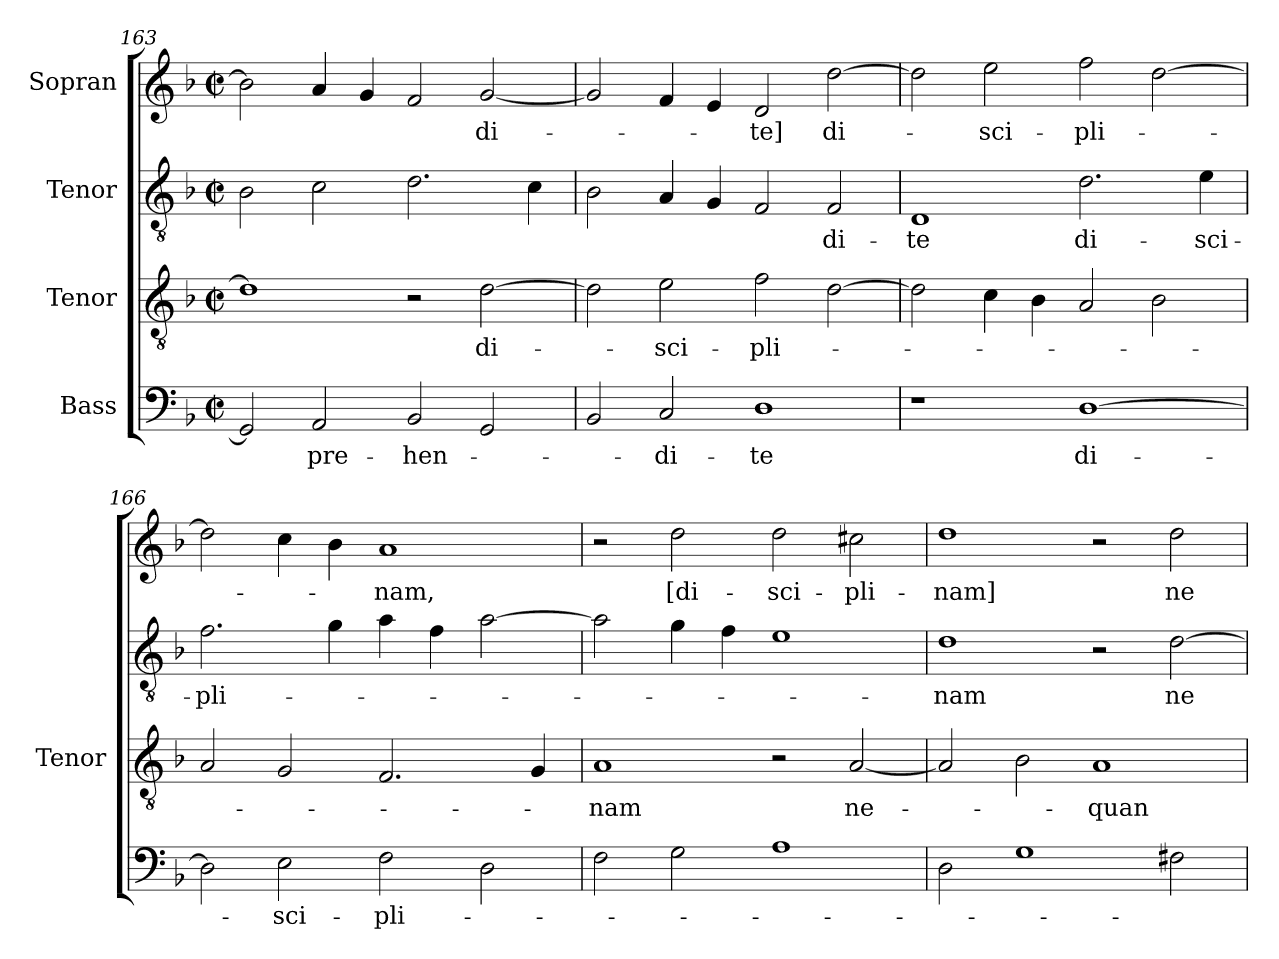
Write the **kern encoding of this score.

**kern	**text	**kern	**text	**kern	**text	**kern	**text
*part4	*part4	*part3	*part3	*part2	*part2	*part1	*part1
*staff4	*staff4	*staff3	*staff3	*staff2	*staff2	*staff1	*staff1
*I"Bass	*	*I"Tenor	*	*I"Tenor	*	*I"Sopran	*
*	*	*I'Tenor	*	*	*	*	*
*clefF4	*	*clefGv2	*	*clefGv2	*	*clefG2	*
*	*	*ITrd7c12	*	*ITrd7c12	*	*	*
*k[b-]	*	*k[b-]	*	*k[b-]	*	*k[b-]	*
*F:	*	*F:	*	*F:	*	*F:	*
*M2/2	*	*M2/2	*	*M2/2	*	*M2/2	*
*met(c|)	*	*met(c|)	*	*met(c|)	*	*met(c|)	*
=163	=163	=163	=163	=163	=163	=163	=163
2GGi/]	.	1Di]	.	2BB-i\	.	2b-i\]	.
!	!LO:LY:b:color=#000000	!	!	!	!	!	!
2AAi/	-pre-	.	.	2Ci\	.	4ai/	.
.	.	.	.	.	.	4gi/	.
!	!LO:LY:b:color=#000000	!	!	!	!	!	!
2BB-i/	-hen-	2r	.	2.Di\	.	2fi/	.
!	!	!	!LO:LY:b:color=#000000	!	!	!	!
!	!	!	!	!	!	!	!LO:LY:b:color=#000000
2GGi/	.	[>2Di\	di-	.	.	[<2gi/	-di-
.	.	.	.	4Ci\	.	.	.
=164	=164	=164	=164	=164	=164	=164	=164
2BB-i/	.	2Di\]	.	2BB-i\	.	2gi/]	.
!	!LO:LY:b:color=#000000	!	!	!	!	!	!
!	!	!	!LO:LY:b:color=#000000	!	!	!	!
2Ci/	-di-	2Ei\	-sci-	4AAi/	.	4fi/	.
.	.	.	.	4GGi/	.	4ei/	.
!	!LO:LY:b:color=#000000	!	!	!	!	!	!
!	!	!	!LO:LY:b:color=#000000	!	!	!	!
!	!	!	!	!	!	!	!LO:LY:b:color=#000000
1Di	-te	2Fi\	-pli-	2FFi/	.	2di/	-te]
!	!	!	!	!	!LO:LY:b:color=#000000	!	!
!	!	!	!	!	!	!	!LO:LY:b:color=#000000
.	.	[>2Di\	.	2FFi/	-di-	[>2ddi\	di-
!!LO:LB:g=z
=165	=165	=165	=165	=165	=165	=165	=165
!	!	!	!	!	!LO:LY:b:color=#000000	!	!
1r	.	2Di\]	.	1DDi	-te	2ddi\]	.
!	!	!	!	!	!	!	!LO:LY:b:color=#000000
.	.	4Ci\	.	.	.	2eei\	-sci-
.	.	4BB-i\	.	.	.	.	.
!	!LO:LY:b:color=#000000	!	!	!	!	!	!
!	!	!	!	!	!LO:LY:b:color=#000000	!	!
!	!	!	!	!	!	!	!LO:LY:b:color=#000000
[>1Di	di-	2AAi/	.	2.Di\	di-	2ffi\	-pli-
.	.	2BB-i\	.	.	.	[>2ddi\	.
!	!	!	!	!	!LO:LY:b:color=#000000	!	!
.	.	.	.	4Ei\	-sci-	.	.
=166	=166	=166	=166	=166	=166	=166	=166
!	!	!	!	!	!LO:LY:b:color=#000000	!	!
2Di\]	.	2AAi/	.	2.Fi\	-pli-	2ddi\]	.
!	!LO:LY:b:color=#000000	!	!	!	!	!	!
2Ei\	-sci-	2GGi/	.	.	.	4cci\	.
.	.	.	.	4Gi\	.	4b-i\	.
!	!LO:LY:b:color=#000000	!	!	!	!	!	!
!	!	!	!	!	!	!	!LO:LY:b:color=#000000
2Fi\	-pli-	2.FFi/	.	4Ai\	.	1ai	-nam,
.	.	.	.	4Fi\	.	.	.
2Di\	.	.	.	[>2Ai\	.	.	.
.	.	4GGi/	.	.	.	.	.
=167	=167	=167	=167	=167	=167	=167	=167
!	!	!	!LO:LY:b:color=#000000	!	!	!	!
2Fi\	.	1AAi	-nam	2Ai\]	.	2r	.
!	!	!	!	!	!	!	!LO:LY:b:color=#000000
2Gi\	.	.	.	4Gi\	.	2ddi\	[di-
.	.	.	.	4Fi\	.	.	.
!	!	!	!	!	!	!	!LO:LY:b:color=#000000
1Ai	.	2r	.	1Ei	.	2ddi\	-sci-
!	!	!	!LO:LY:b:color=#000000	!	!	!	!
!	!	!	!	!	!	!	!LO:LY:b:color=#000000
.	.	[<2AAi/	ne-	.	.	2cc#Xi\	-pli-
=168	=168	=168	=168	=168	=168	=168	=168
!	!	!	!	!	!LO:LY:b:color=#000000	!	!
!	!	!	!	!	!	!	!LO:LY:b:color=#000000
2Di\	.	2AAi/]	.	1Di	-nam	1ddi	-nam]
1Gi	.	2BB-i\	.	.	.	.	.
!	!	!	!LO:LY:b:color=#000000	!	!	!	!
.	.	1AAi	-quan-	2r	.	2r	.
!	!	!	!	!	!LO:LY:b:color=#000000	!	!
!	!	!	!	!	!	!	!LO:LY:b:color=#000000
2F#Xi\	.	.	.	[>2Di\	ne-	2ddi\	ne-
=	=	=	=	=	=	=	=
*-	*-	*-	*-	*-	*-	*-	*-
